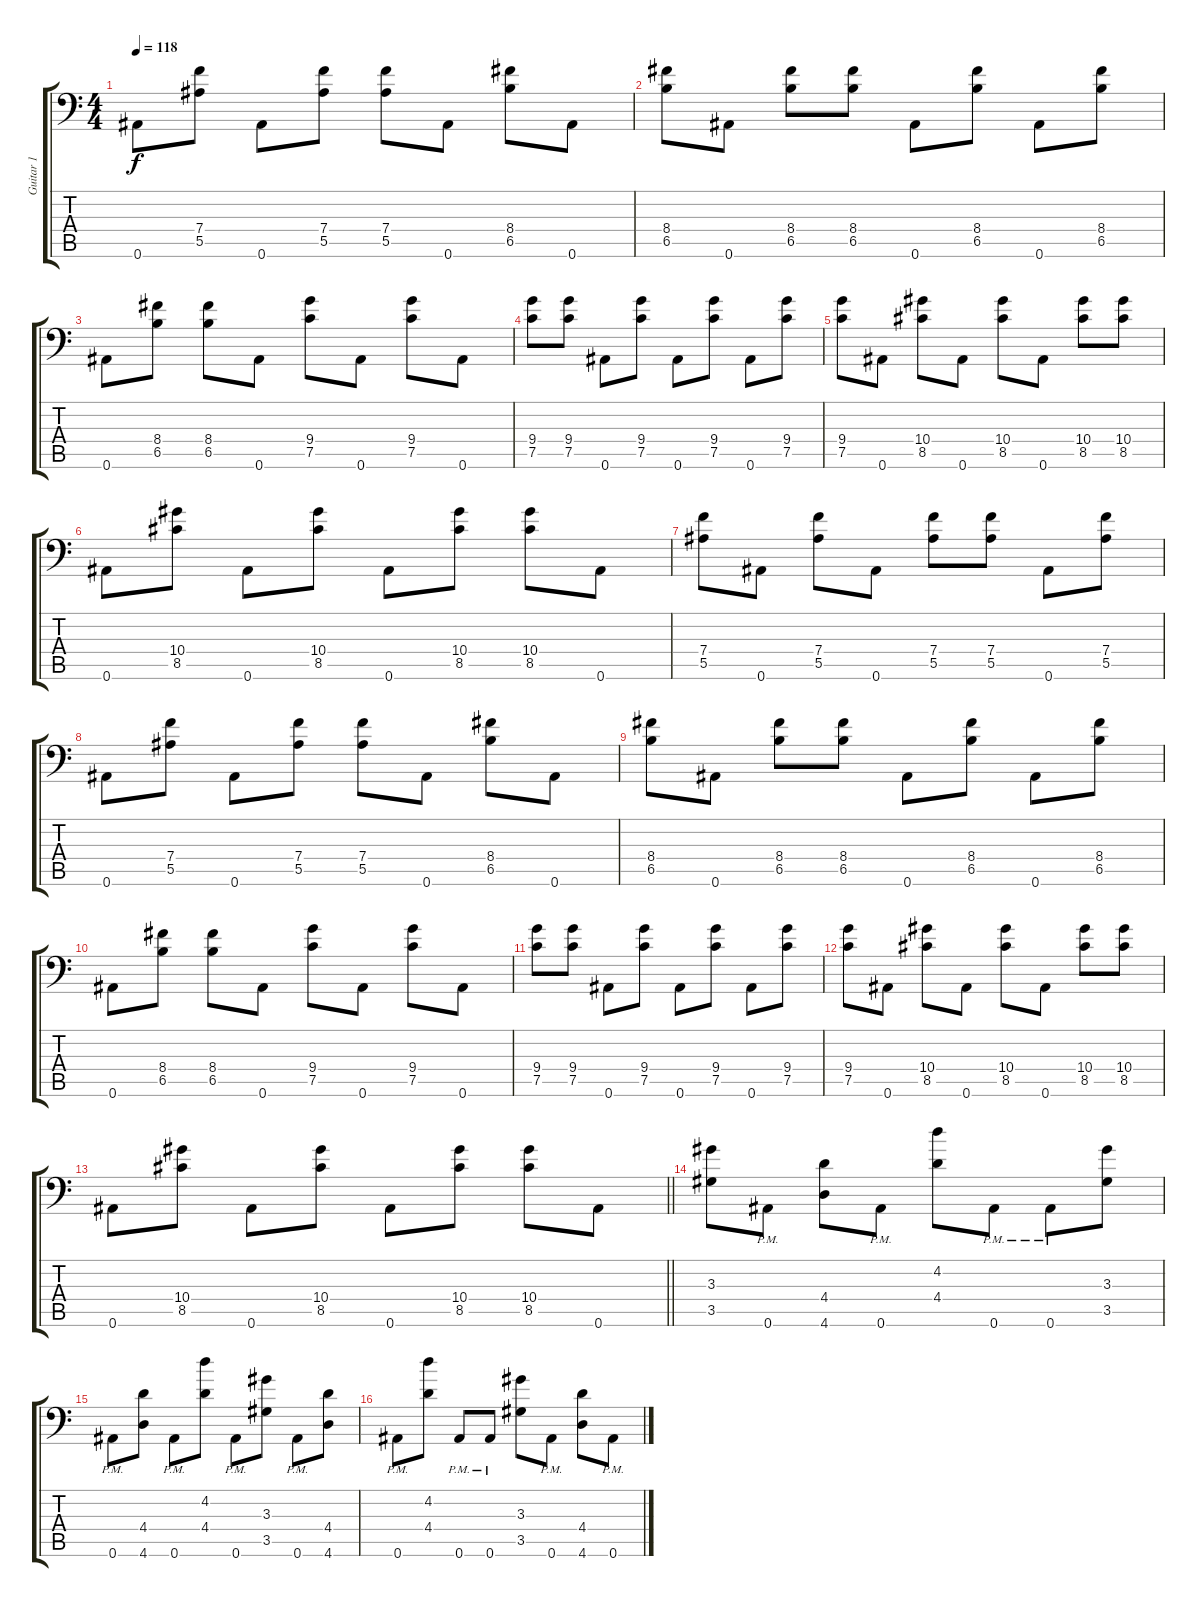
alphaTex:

\track ("Guitar 1" "Guitar 1") {instrument electricguitarjazz}
\staff {score tabs}
\tuning (D4 Bb3 F3 Bb2 F2 Bb1) {hide}
\ts (4 4)
\tempo 118
\clef f4
\ks c
0.6.8{dy f} (7.4 5.5).8 0.6.8 (7.4 5.5).8 (7.4 5.5).8 0.6.8 (8.4 6.5).8 0.6.8 |
(8.4 6.5).8 0.6.8 (8.4 6.5).8 (8.4 6.5).8 0.6.8 (8.4 6.5).8 0.6.8 (8.4 6.5).8 |
0.6.8 (8.4 6.5).8 (8.4 6.5).8 0.6.8 (9.4 7.5).8 0.6.8 (9.4 7.5).8 0.6.8 |
(9.4 7.5).8 (9.4 7.5).8 0.6.8 (9.4 7.5).8 0.6.8 (9.4 7.5).8 0.6.8 (9.4 7.5).8 |
(9.4 7.5).8 0.6.8 (10.4 8.5).8 0.6.8 (10.4 8.5).8 0.6.8 (10.4 8.5).8 (10.4 8.5).8 |
0.6.8 (10.4 8.5).8 0.6.8 (10.4 8.5).8 0.6.8 (10.4 8.5).8 (10.4 8.5).8 0.6.8 |
(7.4 5.5).8 0.6.8 (7.4 5.5).8 0.6.8 (7.4 5.5).8 (7.4 5.5).8 0.6.8 (7.4 5.5).8 |
0.6.8 (7.4 5.5).8 0.6.8 (7.4 5.5).8 (7.4 5.5).8 0.6.8 (8.4 6.5).8 0.6.8 |
(8.4 6.5).8 0.6.8 (8.4 6.5).8 (8.4 6.5).8 0.6.8 (8.4 6.5).8 0.6.8 (8.4 6.5).8 |
0.6.8 (8.4 6.5).8 (8.4 6.5).8 0.6.8 (9.4 7.5).8 0.6.8 (9.4 7.5).8 0.6.8 |
(9.4 7.5).8 (9.4 7.5).8 0.6.8 (9.4 7.5).8 0.6.8 (9.4 7.5).8 0.6.8 (9.4 7.5).8 |
(9.4 7.5).8 0.6.8 (10.4 8.5).8 0.6.8 (10.4 8.5).8 0.6.8 (10.4 8.5).8 (10.4 8.5).8 |
\barLineRight lightlight
0.6.8 (10.4 8.5).8 0.6.8 (10.4 8.5).8 0.6.8 (10.4 8.5).8 (10.4 8.5).8 0.6.8 |
(3.3 3.5).8 0.6{pm}.8 (4.4 4.6).8 0.6{pm}.8 (4.2 4.4).8 0.6{pm}.8 0.6{pm}.8 (3.3 3.5).8 |
0.6{pm}.8 (4.4 4.6).8 0.6{pm}.8 (4.2 4.4).8 0.6{pm}.8 (3.3 3.5).8 0.6{pm}.8 (4.4 4.6).8 |
0.6{pm}.8 (4.2 4.4).8 0.6{pm}.8 0.6{pm}.8 (3.3 3.5).8 0.6{pm}.8 (4.4 4.6).8 0.6{pm}.8
